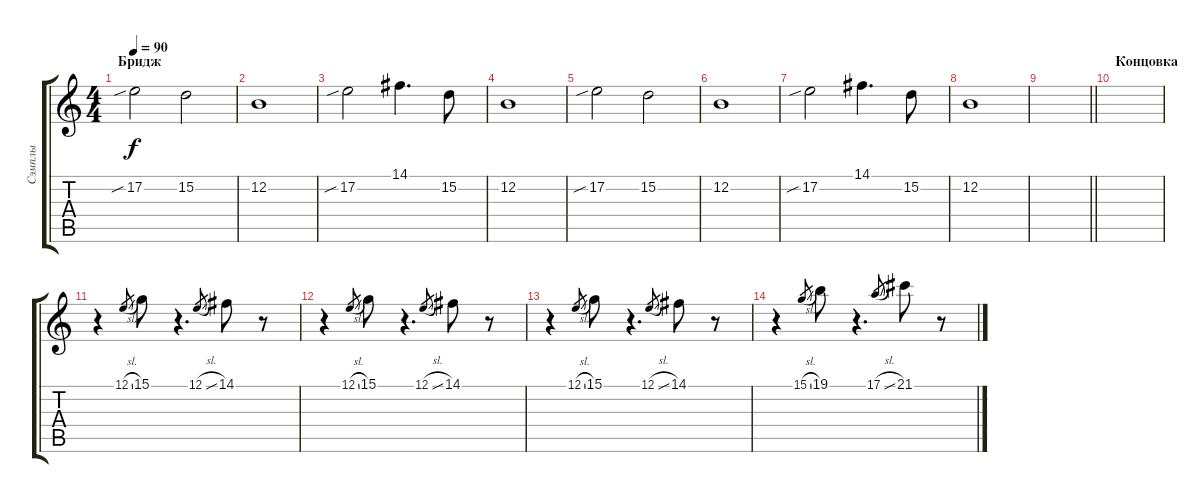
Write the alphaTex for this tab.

\track ("Сэмплы" "Сэмплы") {instrument electricpiano1}
\staff {score tabs}
\tuning (E4 B3 G3 D3 A2 E2) {hide}
\ts (4 4)
\section ("" "Бридж")
\tempo 90
\clef g2
\ks c
17.2{sib}.2{dy f instrument pad1newage} 15.2.2 |
12.2.1 |
17.2{sib}.2 14.1.4{d} 15.2.8 |
12.2.1 |
17.2{sib}.2 15.2.2 |
12.2.1 |
17.2{sib}.2 14.1.4{d} 15.2.8 |
12.2.1 |
\barLineRight lightlight
|
\section ("" "Концовка")
|
r.4 12.1{sl}.8{gr} 15.1.8 r.4{d} 12.1{sl}.8{gr} 14.1.8 r.8 |
r.4 12.1{sl}.8{gr} 15.1.8 r.4{d} 12.1{sl}.8{gr} 14.1.8 r.8 |
r.4 12.1{sl}.8{gr} 15.1.8 r.4{d} 12.1{sl}.8{gr} 14.1.8 r.8 |
r.4 15.1{sl}.8{gr} 19.1.8 r.4{d} 17.1{sl}.8{gr} 21.1.8 r.8
